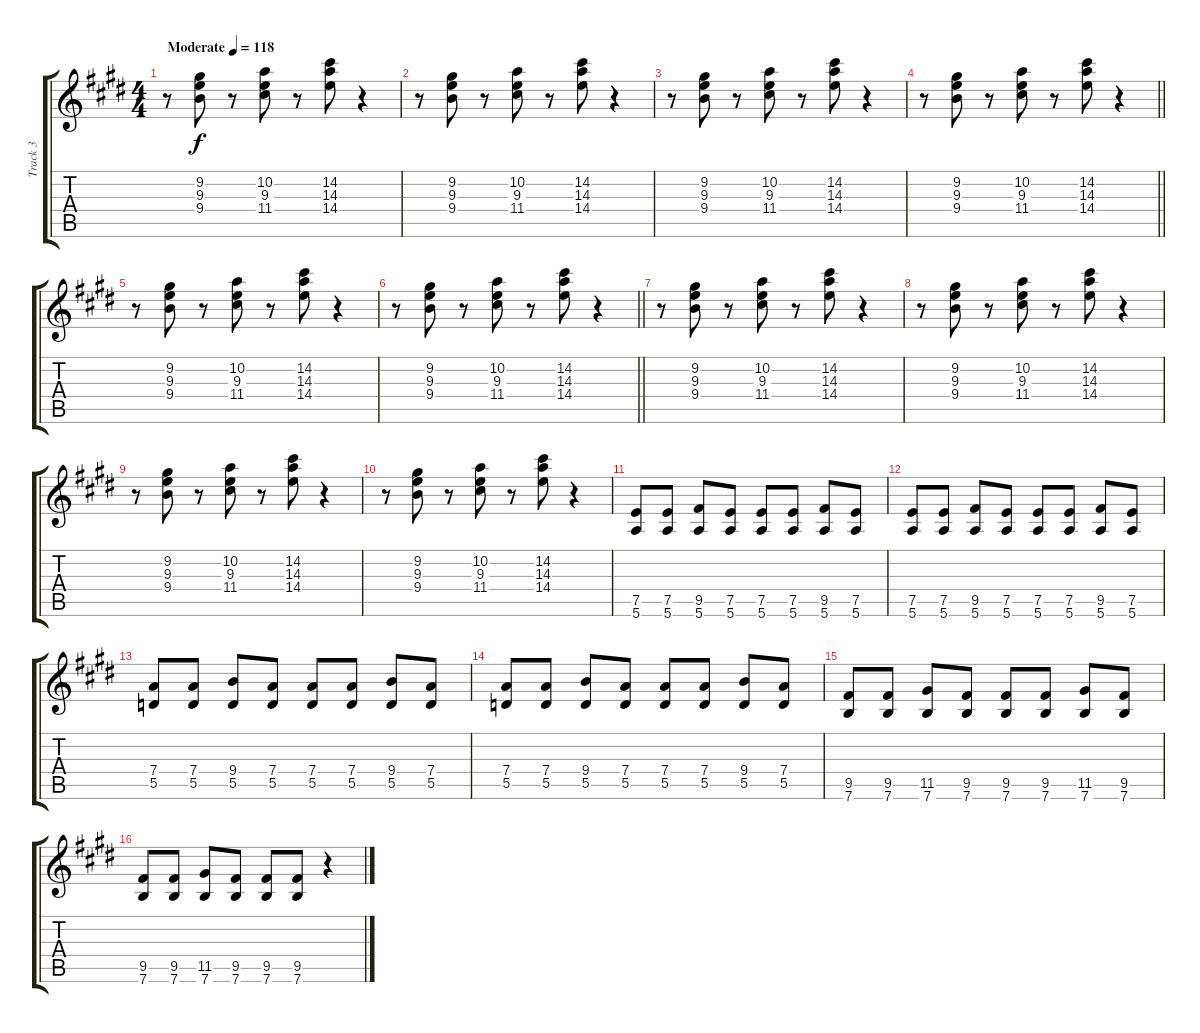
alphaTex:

\track ("Track 3" "Track 3") {instrument overdrivenguitar}
\staff {score tabs}
\tuning (E4 B3 G3 D3 A2 E2) {hide}
\ts (4 4)
\tempo (118 "Moderate")
\clef g2
\ks e
r.8{dy f instrument overdrivenguitar} (9.2 9.3 9.4).8 r.8 (10.2 9.3 11.4).8 r.8 (14.2 14.3 14.4).8 r.4 |
r.8 (9.2 9.3 9.4).8 r.8 (10.2 9.3 11.4).8 r.8 (14.2 14.3 14.4).8 r.4 |
r.8 (9.2 9.3 9.4).8 r.8 (10.2 9.3 11.4).8 r.8 (14.2 14.3 14.4).8 r.4 |
\barLineRight lightlight
r.8 (9.2 9.3 9.4).8 r.8 (10.2 9.3 11.4).8 r.8 (14.2 14.3 14.4).8 r.4 |
r.8 (9.2 9.3 9.4).8 r.8 (10.2 9.3 11.4).8 r.8 (14.2 14.3 14.4).8 r.4 |
\barLineRight lightlight
r.8 (9.2 9.3 9.4).8 r.8 (10.2 9.3 11.4).8 r.8 (14.2 14.3 14.4).8 r.4 |
r.8 (9.2 9.3 9.4).8 r.8 (10.2 9.3 11.4).8 r.8 (14.2 14.3 14.4).8 r.4 |
r.8 (9.2 9.3 9.4).8 r.8 (10.2 9.3 11.4).8 r.8 (14.2 14.3 14.4).8 r.4 |
r.8 (9.2 9.3 9.4).8 r.8 (10.2 9.3 11.4).8 r.8 (14.2 14.3 14.4).8 r.4 |
r.8 (9.2 9.3 9.4).8 r.8 (10.2 9.3 11.4).8 r.8 (14.2 14.3 14.4).8 r.4 |
(7.5 5.6).8 (7.5 5.6).8 (9.5 5.6).8 (7.5 5.6).8 (7.5 5.6).8 (7.5 5.6).8 (9.5 5.6).8 (7.5 5.6).8 |
(7.5 5.6).8 (7.5 5.6).8 (9.5 5.6).8 (7.5 5.6).8 (7.5 5.6).8 (7.5 5.6).8 (9.5 5.6).8 (7.5 5.6).8 |
(7.4 5.5).8 (7.4 5.5).8 (9.4 5.5).8 (7.4 5.5).8 (7.4 5.5).8 (7.4 5.5).8 (9.4 5.5).8 (7.4 5.5).8 |
(7.4 5.5).8 (7.4 5.5).8 (9.4 5.5).8 (7.4 5.5).8 (7.4 5.5).8 (7.4 5.5).8 (9.4 5.5).8 (7.4 5.5).8 |
(9.5 7.6).8 (9.5 7.6).8 (11.5 7.6).8 (9.5 7.6).8 (9.5 7.6).8 (9.5 7.6).8 (11.5 7.6).8 (9.5 7.6).8 |
(9.5 7.6).8 (9.5 7.6).8 (11.5 7.6).8 (9.5 7.6).8 (9.5 7.6).8 (9.5 7.6).8 r.4
